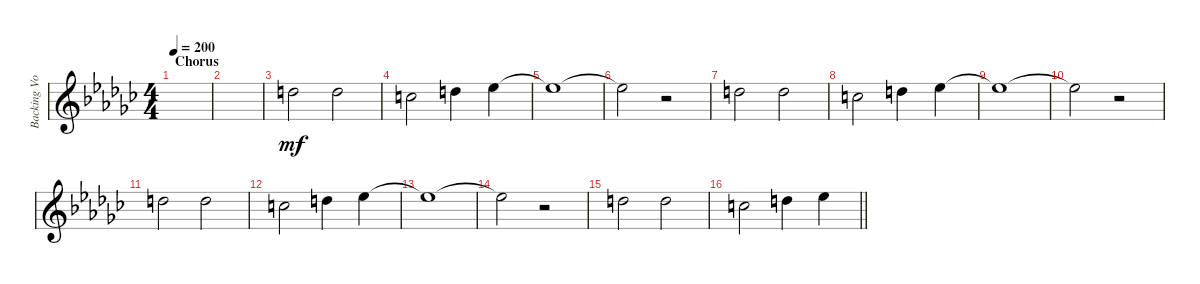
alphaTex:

\track ("Backing Vocals" "Backing Vo") {instrument distortionguitar}
\staff {score}
\tuning (Eb4 Bb3 Gb3 Db3 Ab2 Eb2) {hide}
\ts (4 4)
\section ("" "Chorus")
\tempo 200
\clef g2
\ks ebminor
|
|
4.2.2{dy mf} 4.2.2 |
2.2.2 4.2.4 0.1.4 |
0.1{t}.1 |
0.1{t}.2 r.2 |
4.2.2 4.2.2 |
2.2.2 4.2.4 0.1.4 |
0.1{t}.1 |
0.1{t}.2 r.2 |
4.2.2 4.2.2 |
2.2.2 4.2.4 0.1.4 |
0.1{t}.1 |
0.1{t}.2 r.2 |
4.2.2 4.2.2 |
\barLineRight lightlight
2.2.2 4.2.4 0.1.4
